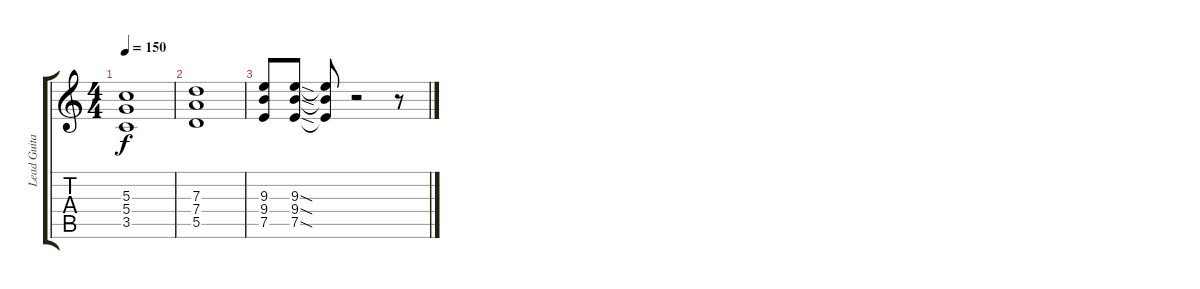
\track ("Lead Guitar" "Lead Guita") {instrument distortionguitar}
\staff {score tabs}
\tuning (E4 B3 G3 D3 A2 E2) {hide}
\ts (4 4)
\tempo 150
\clef g2
\ks c
(5.3 5.4 3.5).1{dy f} |
(7.3 7.4 5.5).1 |
(9.3 9.4 7.5).8 (9.3{sod} 9.4{sod} 7.5{sod}).8 (9.3{t} 9.4{t} 7.5{t}).8 r.2 r.8
